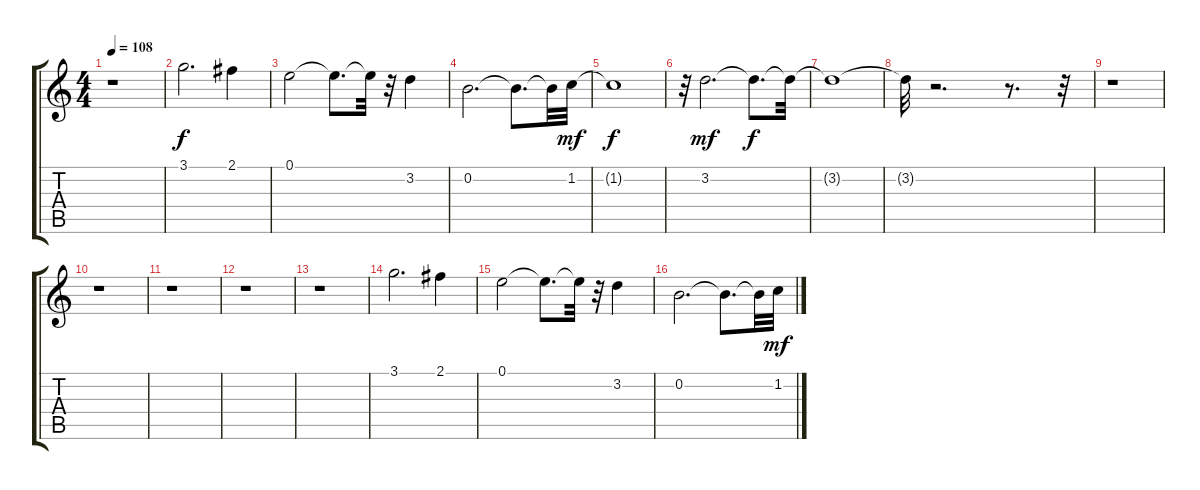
\track "" {instrument overdrivenguitar}
\staff {score tabs}
\tuning (E4 B3 G3 D3 A2 E2) {hide}
\ts (4 4)
\tempo 108
\clef g2
\ks c
r.1{dy f} |
3.1.2{d} 2.1.4 |
0.1.2 0.1{t}.8{d} 0.1{t}.32 r.32 3.2.4 |
0.2.2{d} 0.2{t}.8{d} 0.2{t}.32 1.2.32{dy mf} |
1.2{t}.1{dy f} |
r.32 3.2.2{d dy mf} 3.2{t}.8{d dy f} 3.2{t}.32 |
3.2{t}.1 |
3.2{t}.32 r.2{d} r.8{d} r.32 |
r.1 |
r.1 |
r.1 |
r.1 |
r.1 |
3.1.2{d} 2.1.4 |
0.1.2 0.1{t}.8{d} 0.1{t}.32 r.32 3.2.4 |
0.2.2{d} 0.2{t}.8{d} 0.2{t}.32 1.2.32{dy mf}
